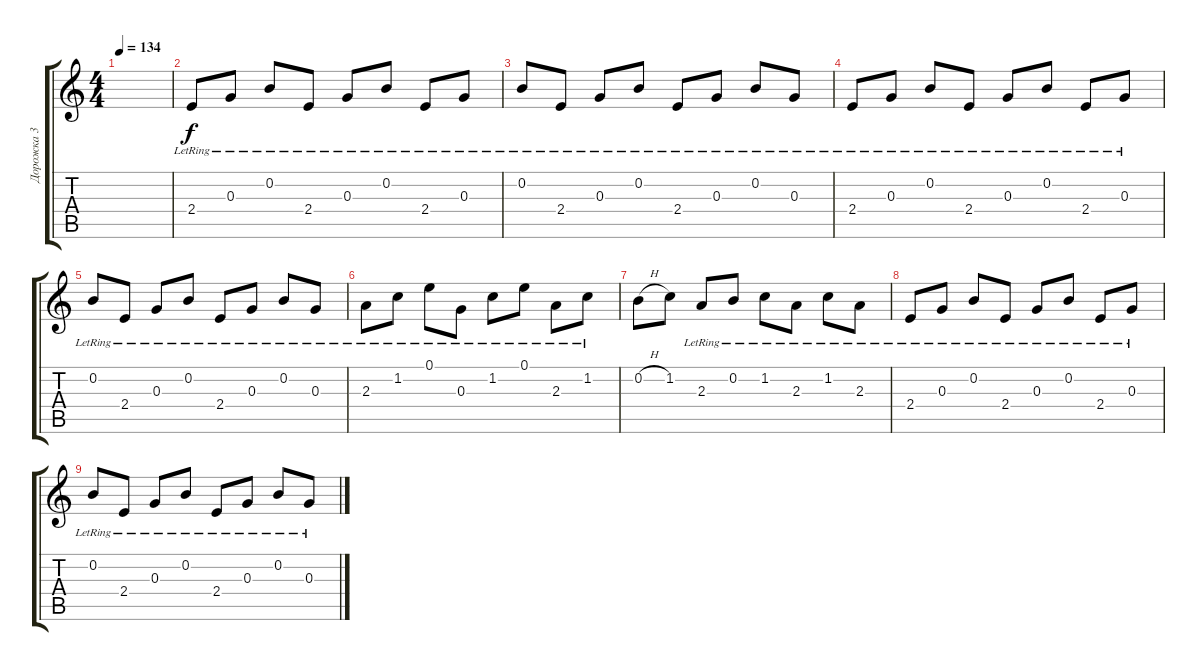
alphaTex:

\track ("Дорожка 3" "Дорожка 3") {instrument electricguitarclean}
\staff {score tabs}
\tuning (E4 B3 G3 D3 A2 E2) {hide}
\ts (4 4)
\tempo 134
\clef g2
\ks c
|
2.4{lr}.8 0.3{lr}.8 0.2{lr}.8 2.4{lr}.8 0.3{lr}.8 0.2{lr}.8 2.4{lr}.8 0.3{lr}.8 |
0.2{lr}.8 2.4{lr}.8 0.3{lr}.8 0.2{lr}.8 2.4{lr}.8 0.3{lr}.8 0.2{lr}.8 0.3{lr}.8 |
2.4{lr}.8 0.3{lr}.8 0.2{lr}.8 2.4{lr}.8 0.3{lr}.8 0.2{lr}.8 2.4{lr}.8 0.3{lr}.8 |
0.2{lr}.8 2.4{lr}.8 0.3{lr}.8 0.2{lr}.8 2.4{lr}.8 0.3{lr}.8 0.2{lr}.8 0.3{lr}.8 |
2.3{lr}.8 1.2{lr}.8 0.1{lr}.8 0.3{lr}.8 1.2{lr}.8 0.1{lr}.8 2.3{lr}.8 1.2{lr}.8 |
0.2{h}.8 1.2.8 2.3{lr}.8 0.2{lr}.8 1.2{lr}.8 2.3{lr}.8 1.2{lr}.8 2.3{lr}.8 |
2.4{lr}.8 0.3{lr}.8 0.2{lr}.8 2.4{lr}.8 0.3{lr}.8 0.2{lr}.8 2.4{lr}.8 0.3{lr}.8 |
0.2{lr}.8 2.4{lr}.8 0.3{lr}.8 0.2{lr}.8 2.4{lr}.8 0.3{lr}.8 0.2{lr}.8 0.3{lr}.8
